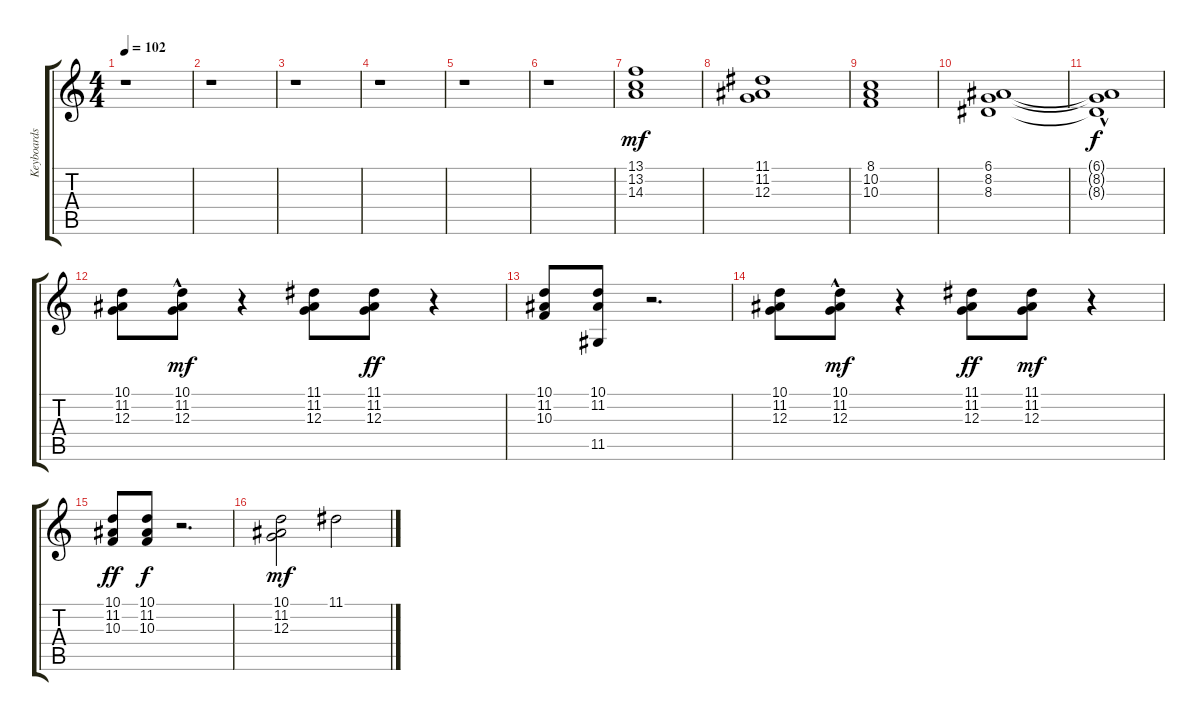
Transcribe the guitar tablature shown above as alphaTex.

\track ("Keyboards" "Keyboards") {instrument rockorgan}
\staff {score tabs}
\tuning (E4 B3 G3 D3 A2 E2) {hide}
\ts (4 4)
\tempo 102
\clef g2
\ks c
r.1{dy mf} |
r.1 |
r.1 |
r.1 |
r.1 |
r.1 |
(13.1 13.2 14.3).1 |
(11.1 11.2 12.3).1 |
(8.1 10.2 10.3).1 |
(6.1 8.2 8.3).1 |
(6.1{t} 8.2{hac t} 8.3{hac t}).1{dy f} |
(10.1 11.2 12.3).8 (10.1 11.2{hac} 12.3).8{dy mf} r.4 (11.1 11.2 12.3).8 (11.1 11.2 12.3).8{dy ff} r.4 |
(10.1 11.2 10.3).8 (10.1 11.2 11.5).8 r.2{d} |
(10.1 11.2 12.3).8 (10.1 11.2{hac} 12.3).8{dy mf} r.4 (11.1 11.2 12.3).8{dy ff} (11.1 11.2 12.3).8{dy mf} r.4 |
(10.1 11.2 10.3).8{dy ff} (10.1 11.2 10.3).8{dy f} r.2{d} |
(10.1 11.2 12.3).2{dy mf} 11.1.2
